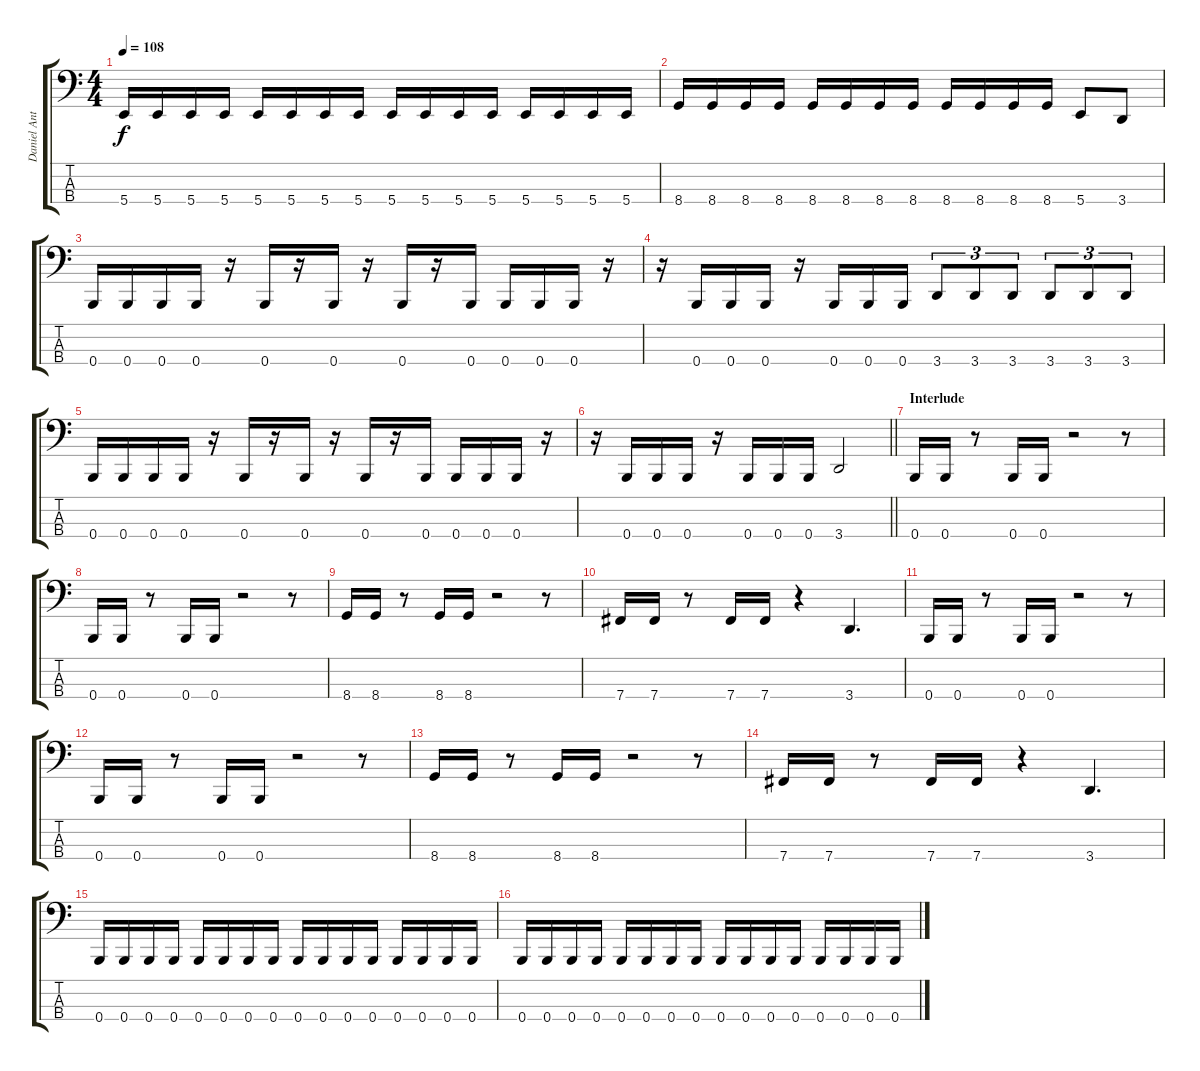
\track ("Daniel Antonsson" "Daniel Ant") {instrument electricbasspick}
\staff {score tabs}
\tuning (E2 B1 Gb1 B0) {hide}
\ts (4 4)
\tempo 108
\clef f4
\ks c
5.4.16{dy f} 5.4.16 5.4.16 5.4.16 5.4.16 5.4.16 5.4.16 5.4.16 5.4.16 5.4.16 5.4.16 5.4.16 5.4.16 5.4.16 5.4.16 5.4.16 |
8.4.16 8.4.16 8.4.16 8.4.16 8.4.16 8.4.16 8.4.16 8.4.16 8.4.16 8.4.16 8.4.16 8.4.16 5.4.8 3.4.8 |
0.4.16 0.4.16 0.4.16 0.4.16 r.16 0.4.16 r.16 0.4.16 r.16 0.4.16 r.16 0.4.16 0.4.16 0.4.16 0.4.16 r.16 |
r.16 0.4.16 0.4.16 0.4.16 r.16 0.4.16 0.4.16 0.4.16 3.4.8{tu (3 2)} 3.4.8{tu (3 2)} 3.4.8{tu (3 2)} 3.4.8{tu (3 2)} 3.4.8{tu (3 2)} 3.4.8{tu (3 2)} |
0.4.16 0.4.16 0.4.16 0.4.16 r.16 0.4.16 r.16 0.4.16 r.16 0.4.16 r.16 0.4.16 0.4.16 0.4.16 0.4.16 r.16 |
\barLineRight lightlight
r.16 0.4.16 0.4.16 0.4.16 r.16 0.4.16 0.4.16 0.4.16 3.4.2 |
\section ("" "Interlude")
0.4.16 0.4.16 r.8 0.4.16 0.4.16 r.2 r.8 |
0.4.16 0.4.16 r.8 0.4.16 0.4.16 r.2 r.8 |
8.4.16 8.4.16 r.8 8.4.16 8.4.16 r.2 r.8 |
7.4.16 7.4.16 r.8 7.4.16 7.4.16 r.4 3.4.4{d} |
0.4.16 0.4.16 r.8 0.4.16 0.4.16 r.2 r.8 |
0.4.16 0.4.16 r.8 0.4.16 0.4.16 r.2 r.8 |
8.4.16 8.4.16 r.8 8.4.16 8.4.16 r.2 r.8 |
7.4.16 7.4.16 r.8 7.4.16 7.4.16 r.4 3.4.4{d} |
0.4.16 0.4.16 0.4.16 0.4.16 0.4.16 0.4.16 0.4.16 0.4.16 0.4.16 0.4.16 0.4.16 0.4.16 0.4.16 0.4.16 0.4.16 0.4.16 |
0.4.16 0.4.16 0.4.16 0.4.16 0.4.16 0.4.16 0.4.16 0.4.16 0.4.16 0.4.16 0.4.16 0.4.16 0.4.16 0.4.16 0.4.16 0.4.16
